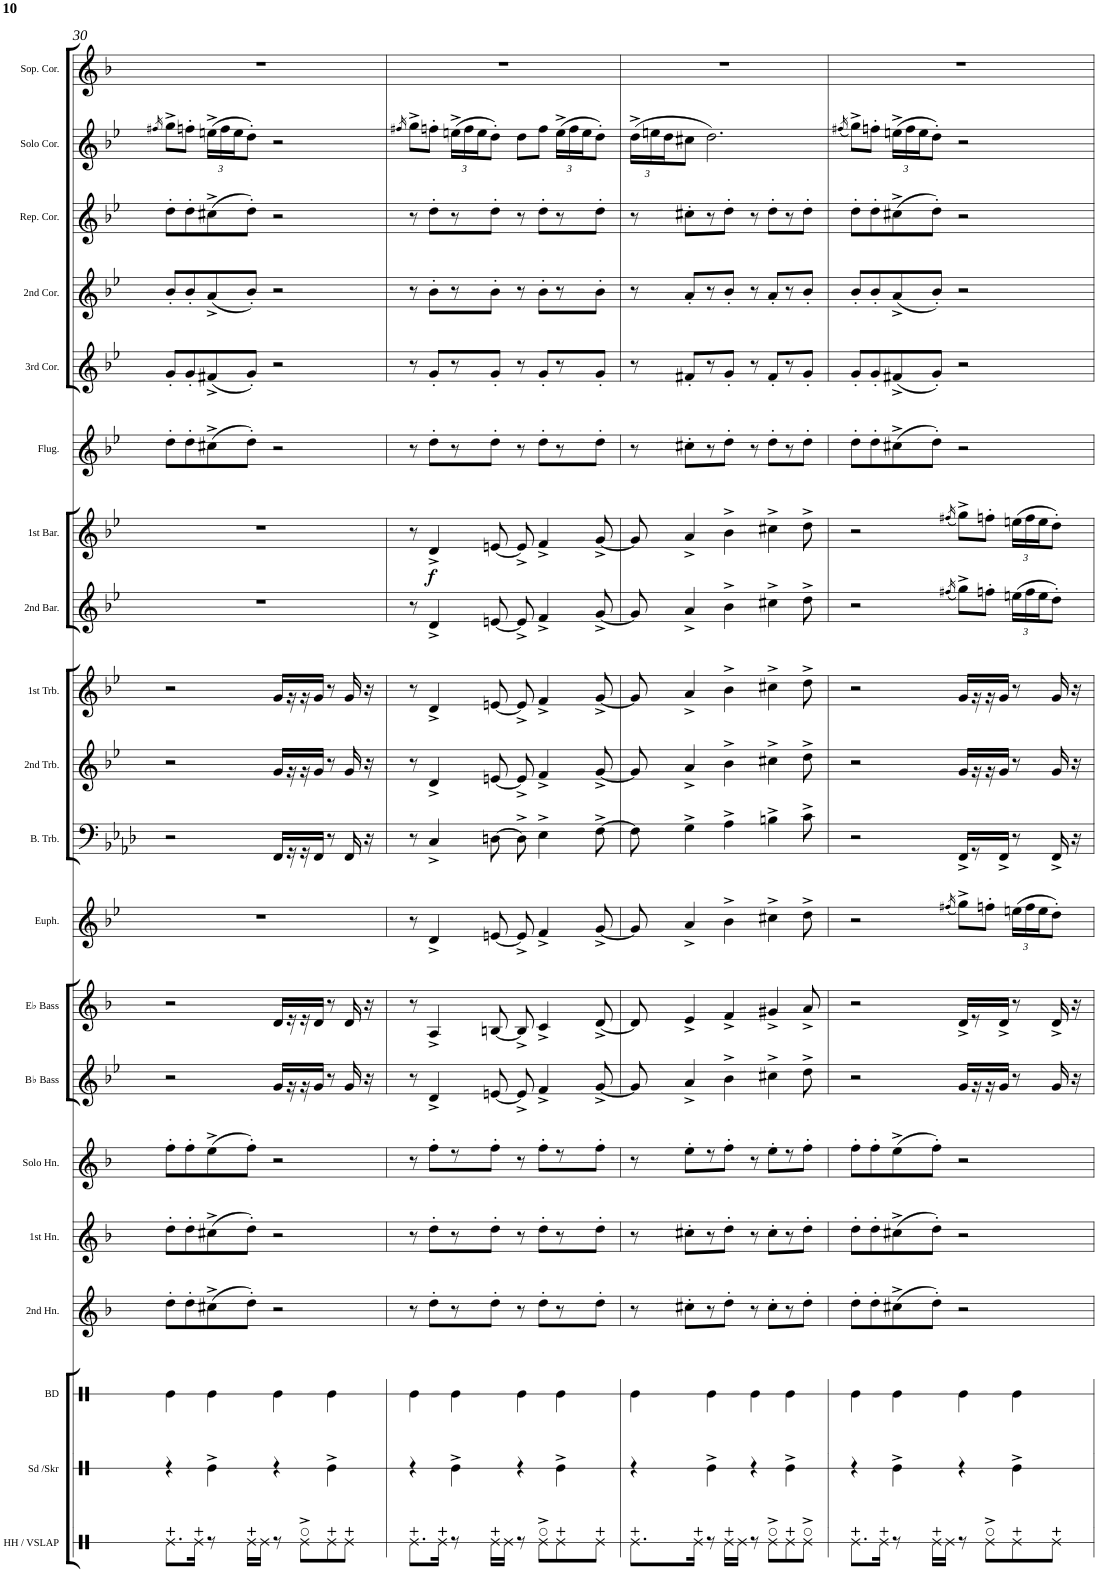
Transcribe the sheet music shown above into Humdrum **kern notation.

**kern	**kern	**kern	**kern	**kern	**kern	**kern	**kern	**kern	**kern	**kern	**kern	**kern	**kern	**dynam	**kern	**kern	**kern	**kern	**kern	**kern
*part20	*part19	*part18	*part17	*part16	*part15	*part14	*part13	*part12	*part11	*part10	*part9	*part8	*part7	*part7	*part6	*part5	*part4	*part3	*part2	*part1
*staff20	*staff19	*staff18	*staff17	*staff16	*staff15	*staff14	*staff13	*staff12	*staff11	*staff10	*staff9	*staff8	*staff7	*staff7	*staff6	*staff5	*staff4	*staff3	*staff2	*staff1
*I"Hi-Hat Cymbal / Vibraslap	*I"Snare Drum / Shaker	*I"Bass Drum	*I"2nd Horn	*I"1st Horn	*I"Solo Horn	*I"Bb Bass	*I"Eb Bass	*I"Euphonium	*I"Bass Trombone	*I"2nd Trombone	*I"1st Trombone	*I"2nd Baritone	*I"1st Baritone	*	*I"Flugelhorn	*I"3rd Cornet	*I"2nd Cornet	*I"Repiano Cornet	*I"Solo Cornet	*I"Soprano Cornet
*I'HH / VSLAP	*I'Sd /Skr	*I'BD	*I'2nd Hn.	*I'1st Hn.	*I'Solo Hn.	*I'Bb Bass	*I'Eb Bass	*I'Euph.	*I'B. Trb.	*I'2nd Trb.	*I'1st Trb.	*I'2nd Bar.	*I'1st Bar.	*	*I'Flug.	*I'3rd Cor.	*I'2nd Cor.	*I'Rep. Cor.	*I'Solo Cor.	*I'Sop. Cor.
!!LO:PB:g=z
*clefX	*clefX	*clefX	*clefG2	*clefG2	*clefG2	*clefG2	*clefG2	*clefG2	*clefF4	*clefG2	*clefG2	*clefG2	*clefG2	*	*clefG2	*clefG2	*clefG2	*clefG2	*clefG2	*clefG2
*	*	*	*Trd5c9	*Trd5c9	*Trd5c9	*Trd15c26	*Trd12c21	*Trd8c14	*	*Trd8c14	*Trd8c14	*Trd8c14	*Trd8c14	*	*Trd1c2	*Trd1c2	*Trd1c2	*Trd1c2	*Trd1c2	*Trd-2c-3
*k[b-e-a-d-]	*k[b-e-a-d-]	*k[b-e-a-d-]	*k[b-]	*k[b-]	*k[b-]	*k[b-e-]	*k[b-]	*k[b-e-]	*k[b-e-a-d-]	*k[b-e-]	*k[b-e-]	*k[b-e-]	*k[b-e-]	*	*k[b-e-]	*k[b-e-]	*k[b-e-]	*k[b-e-]	*k[b-e-]	*k[b-]
*A-:	*A-:	*A-:	*F:	*F:	*F:	*B-:	*F:	*B-:	*A-:	*B-:	*B-:	*B-:	*B-:	*	*B-:	*B-:	*B-:	*B-:	*B-:	*F:
*M4/4	*M4/4	*M4/4	*M4/4	*M4/4	*M4/4	*M4/4	*M4/4	*M4/4	*M4/4	*M4/4	*M4/4	*M4/4	*M4/4	*	*M4/4	*M4/4	*M4/4	*M4/4	*M4/4	*M4/4
=30	=30	=30	=30	=30	=30	=30	=30	=30	=30	=30	=30	=30	=30	=30	=30	=30	=30	=30	=30	=30
.	.	.	.	.	.	.	.	.	.	.	.	.	.	.	.	.	.	.	16qff#X/	.
8.Re\L	4r	4Re\	8dd'>\L	8dd'>\L	8ff'>\L	2r	2r	1r	2r	2r	2r	1r	1r	.	8dd'>\L	8g'</L	8b-'</L	8dd'>\L	8gg^>\L	1r
.	.	.	8dd'>\	8dd'>\	8ff'>\	.	.	.	.	.	.	.	.	.	8dd'>\	8g'</	8b-'</	8dd'>\	8ffn'>\J	.
16Re\Jk	.	.	.	.	.	.	.	.	.	.	.	.	.	.	.	.	.	.	.	.
*	*	*	*	*	*	*	*	*	*	*	*	*	*	*	*	*	*	*	*Xbrackettup	*
8r	4Re^\	4Re\	(>8cc#X^>\	(>8cc#X^>\	(>8ee^>\	.	.	.	.	.	.	.	.	.	(>8cc#X^>\	(<8f#X^</	(<8a^</	(>8cc#X^>\	(>24een^>\LL	.
.	.	.	.	.	.	.	.	.	.	.	.	.	.	.	.	.	.	.	24ff\	.
.	.	.	.	.	.	.	.	.	.	.	.	.	.	.	.	.	.	.	24ee\J	.
16Re\LL	.	.	8dd'>\J)	8dd'>\J)	8ff'>\J)	.	.	.	.	.	.	.	.	.	8dd'>\J)	8g'</J)	8b-'</J)	8dd'>\J)	8dd'>\J)	.
16Re\JJ	.	.	.	.	.	.	.	.	.	.	.	.	.	.	.	.	.	.	.	.
8r	4r	4Re\	2r	2r	2r	16g/LL	16d/LL	.	16FF/LL	16g/LL	16g/LL	.	.	.	2r	2r	2r	2r	2r	.
.	.	.	.	.	.	16r	16r	.	16r	16r	16r	.	.	.	.	.	.	.	.	.
8Re^\L	.	.	.	.	.	16r	16r	.	16r	16r	16r	.	.	.	.	.	.	.	.	.
.	.	.	.	.	.	16g/JJ	16d/JJ	.	16FF/JJ	16g/JJ	16g/JJ	.	.	.	.	.	.	.	.	.
8Re\	4Re^\	4Re\	.	.	.	8r	8r	.	8r	8r	8r	.	.	.	.	.	.	.	.	.
8Re\J	.	.	.	.	.	16g/	16d/	.	16FF/	16g/	16g/	.	.	.	.	.	.	.	.	.
.	.	.	.	.	.	16r	16r	.	16r	16r	16r	.	.	.	.	.	.	.	.	.
=31	=31	=31	=31	=31	=31	=31	=31	=31	=31	=31	=31	=31	=31	=31	=31	=31	=31	=31	=31	=31
.	.	.	.	.	.	.	.	.	.	.	.	.	.	.	.	.	.	.	16qff#X/	.
8.Re\L	4r	4Re\	8r	8r	8r	8r	8r	8r	8r	8r	8r	8r	8r	.	8r	8r	8r	8r	8gg^>\L	1r
!	!	!	!	!	!	!	!	!	!	!	!	!	!	!LO:DY:b	!	!	!	!	!	!
.	.	.	8dd'>\L	8dd'>\L	8ff'>\L	4d^</	4A^</	4d^</	4C^</	4d^</	4d^</	4d^</	4d^</	f	8dd'>\L	8g'</L	8b-'>\L	8dd'>\L	8ffn'>\J	.
16Re\Jk	.	.	.	.	.	.	.	.	.	.	.	.	.	.	.	.	.	.	.	.
8r	4Re^\	4Re\	8r	8r	8r	.	.	.	.	.	.	.	.	.	8r	8r	8r	8r	(>24een^>\LL	.
.	.	.	.	.	.	.	.	.	.	.	.	.	.	.	.	.	.	.	24ff\	.
.	.	.	.	.	.	.	.	.	.	.	.	.	.	.	.	.	.	.	24ee\J	.
16Re\LL	.	.	8dd'>\J	8dd'>\J	8ff'>\J	[8en/	[8Bn/	[8en/	[8Dn\	[8en/	[8en/	[8en/	[8en/	.	8dd'>\J	8g'</J	8b-'>\J	8dd'>\J	8dd'>\J)	.
16Re\JJ	.	.	.	.	.	.	.	.	.	.	.	.	.	.	.	.	.	.	.	.
8r	4r	4Re\	8r	8r	8r	8e^</]	8B^</]	8e^</]	8D^>\]	8e^</]	8e^</]	8e^</]	8e^</]	.	8r	8r	8r	8r	8dd\L	.
8Re^\L	.	.	8dd'>\L	8dd'>\L	8ff'>\L	4f^</	4c^</	4f^</	4E-^>\	4f^</	4f^</	4f^</	4f^</	.	8dd'>\L	8g'</L	8b-'>\L	8dd'>\L	8ff\J	.
8Re\	4Re^\	4Re\	8r	8r	8r	.	.	.	.	.	.	.	.	.	8r	8r	8r	8r	(>24ee^>\LL	.
.	.	.	.	.	.	.	.	.	.	.	.	.	.	.	.	.	.	.	24ff\	.
.	.	.	.	.	.	.	.	.	.	.	.	.	.	.	.	.	.	.	24ee\J	.
8Re\J	.	.	8dd'>\J	8dd'>\J	8ff'>\J	[8g^</	[8d^</	[8g^</	[8F^>\	[8g^</	[8g^</	[8g^</	[8g^</	.	8dd'>\J	8g'</J	8b-'>\J	8dd'>\J	8dd'>\J)	.
=32	=32	=32	=32	=32	=32	=32	=32	=32	=32	=32	=32	=32	=32	=32	=32	=32	=32	=32	=32	=32
8.Re\L	4r	4Re\	8r	8r	8r	8g/]	8d/]	8g/]	8F\]	8g/]	8g/]	8g/]	8g/]	.	8r	8r	8r	8r	(>24dd^>\LL	1r
.	.	.	.	.	.	.	.	.	.	.	.	.	.	.	.	.	.	.	24een\	.
.	.	.	.	.	.	.	.	.	.	.	.	.	.	.	.	.	.	.	24dd\J	.
.	.	.	8cc#X'>\L	8cc#X'>\L	8ee'>\L	4a^</	4e^</	4a^</	4G^>\	4a^</	4a^</	4a^</	4a^</	.	8cc#X'>\L	8f#X'</L	8a'</L	8cc#X'>\L	8cc#X\J	.
16Re\Jk	.	.	.	.	.	.	.	.	.	.	.	.	.	.	.	.	.	.	.	.
8r	4Re^\	4Re\	8r	8r	8r	.	.	.	.	.	.	.	.	.	8r	8r	8r	8r	2.dd\)	.
16Re\LL	.	.	8dd'>\J	8dd'>\J	8ff'>\J	4b-^>\	4f^</	4b-^>\	4A-^>\	4b-^>\	4b-^>\	4b-^>\	4b-^>\	.	8dd'>\J	8g'</J	8b-'</J	8dd'>\J	.	.
16Re\JJ	.	.	.	.	.	.	.	.	.	.	.	.	.	.	.	.	.	.	.	.
8r	4r	4Re\	8r	8r	8r	.	.	.	.	.	.	.	.	.	8r	8r	8r	8r	.	.
8Re^\L	.	.	8cc#'>\L	8cc#'>\L	8ee'>\L	4cc#X^>\	4g#X^</	4cc#X^>\	4Bn^>\	4cc#X^>\	4cc#X^>\	4cc#X^>\	4cc#X^>\	.	8dd'>\L	8f#'</L	8a'</L	8dd'>\L	.	.
8Re\	4Re^\	4Re\	8r	8r	8r	.	.	.	.	.	.	.	.	.	8r	8r	8r	8r	.	.
8Re^\J	.	.	8dd'>\J	8dd'>\J	8ff'>\J	8dd^>\	8a^</	8dd^>\	8c^>\	8dd^>\	8dd^>\	8dd^>\	8dd^>\	.	8dd'>\J	8g'</J	8b-'</J	8dd'>\J	.	.
=33	=33	=33	=33	=33	=33	=33	=33	=33	=33	=33	=33	=33	=33	=33	=33	=33	=33	=33	=33	=33
.	.	.	.	.	.	.	.	.	.	.	.	.	.	.	.	.	.	.	(<16qff#X/	.
8.Re\L	4r	4Re\	8dd'>\L	8dd'>\L	8ff'>\L	2r	2r	2r	2r	2r	2r	2r	2r	.	8dd'>\L	8g'</L	8b-'</L	8dd'>\L	8gg^>\L)	1r
.	.	.	8dd'>\	8dd'>\	8ff'>\	.	.	.	.	.	.	.	.	.	8dd'>\	8g'</	8b-'</	8dd'>\	8ffn'>\J	.
16Re\Jk	.	.	.	.	.	.	.	.	.	.	.	.	.	.	.	.	.	.	.	.
8r	4Re^\	4Re\	(>8cc#X^>\	(>8cc#X^>\	(>8ee^>\	.	.	.	.	.	.	.	.	.	(>8cc#X^>\	(<8f#X^</	(<8a^</	(>8cc#X^>\	(>24een^>\LL	.
.	.	.	.	.	.	.	.	.	.	.	.	.	.	.	.	.	.	.	24ff\	.
.	.	.	.	.	.	.	.	.	.	.	.	.	.	.	.	.	.	.	24ee\J	.
16Re\LL	.	.	8dd'>\J)	8dd'>\J)	8ff'>\J)	.	.	.	.	.	.	.	.	.	8dd'>\J)	8g'</J)	8b-'</J)	8dd'>\J)	8dd'>\J)	.
16Re\JJ	.	.	.	.	.	.	.	.	.	.	.	.	.	.	.	.	.	.	.	.
.	.	.	.	.	.	.	.	(<16qff#X/	.	.	.	(<16qff#X/	(<16qff#X/	.	.	.	.	.	.	.
8r	4r	4Re\	2r	2r	2r	16g/LL	16d^</KL	8gg^>\L)	16FF^</KL	16g/LL	16g/LL	8gg^>\L)	8gg^>\L)	.	2r	2r	2r	2r	2r	.
.	.	.	.	.	.	16r	8r	.	8r	16r	16r	.	.	.	.	.	.	.	.	.
8Re^\L	.	.	.	.	.	16r	.	8ffn'>\J	.	16r	16r	8ffn'>\J	8ffn'>\J	.	.	.	.	.	.	.
.	.	.	.	.	.	16g/JJ	16d^</Jk	.	16FF^</Jk	16g/JJ	16g/JJ	.	.	.	.	.	.	.	.	.
*	*	*	*	*	*	*	*	*Xbrackettup	*	*	*	*Xbrackettup	*Xbrackettup	*	*	*	*	*	*	*
8Re\	4Re^\	4Re\	.	.	.	8r	8r	(>24een\LL	8r	8r	8r	(>24een\LL	(>24een\LL	.	.	.	.	.	.	.
.	.	.	.	.	.	.	.	24ff\	.	.	.	24ff\	24ff\	.	.	.	.	.	.	.
.	.	.	.	.	.	.	.	24ee\J	.	.	.	24ee\J	24ee\J	.	.	.	.	.	.	.
8Re\J	.	.	.	.	.	16g/	16d^</	8dd'>\J)	16FF^</	16g/	16g/	8dd'>\J)	8dd'>\J)	.	.	.	.	.	.	.
.	.	.	.	.	.	16r	16r	.	16r	16r	16r	.	.	.	.	.	.	.	.	.
=	=	=	=	=	=	=	=	=	=	=	=	=	=	=	=	=	=	=	=	=
*-	*-	*-	*-	*-	*-	*-	*-	*-	*-	*-	*-	*-	*-	*-	*-	*-	*-	*-	*-	*-
